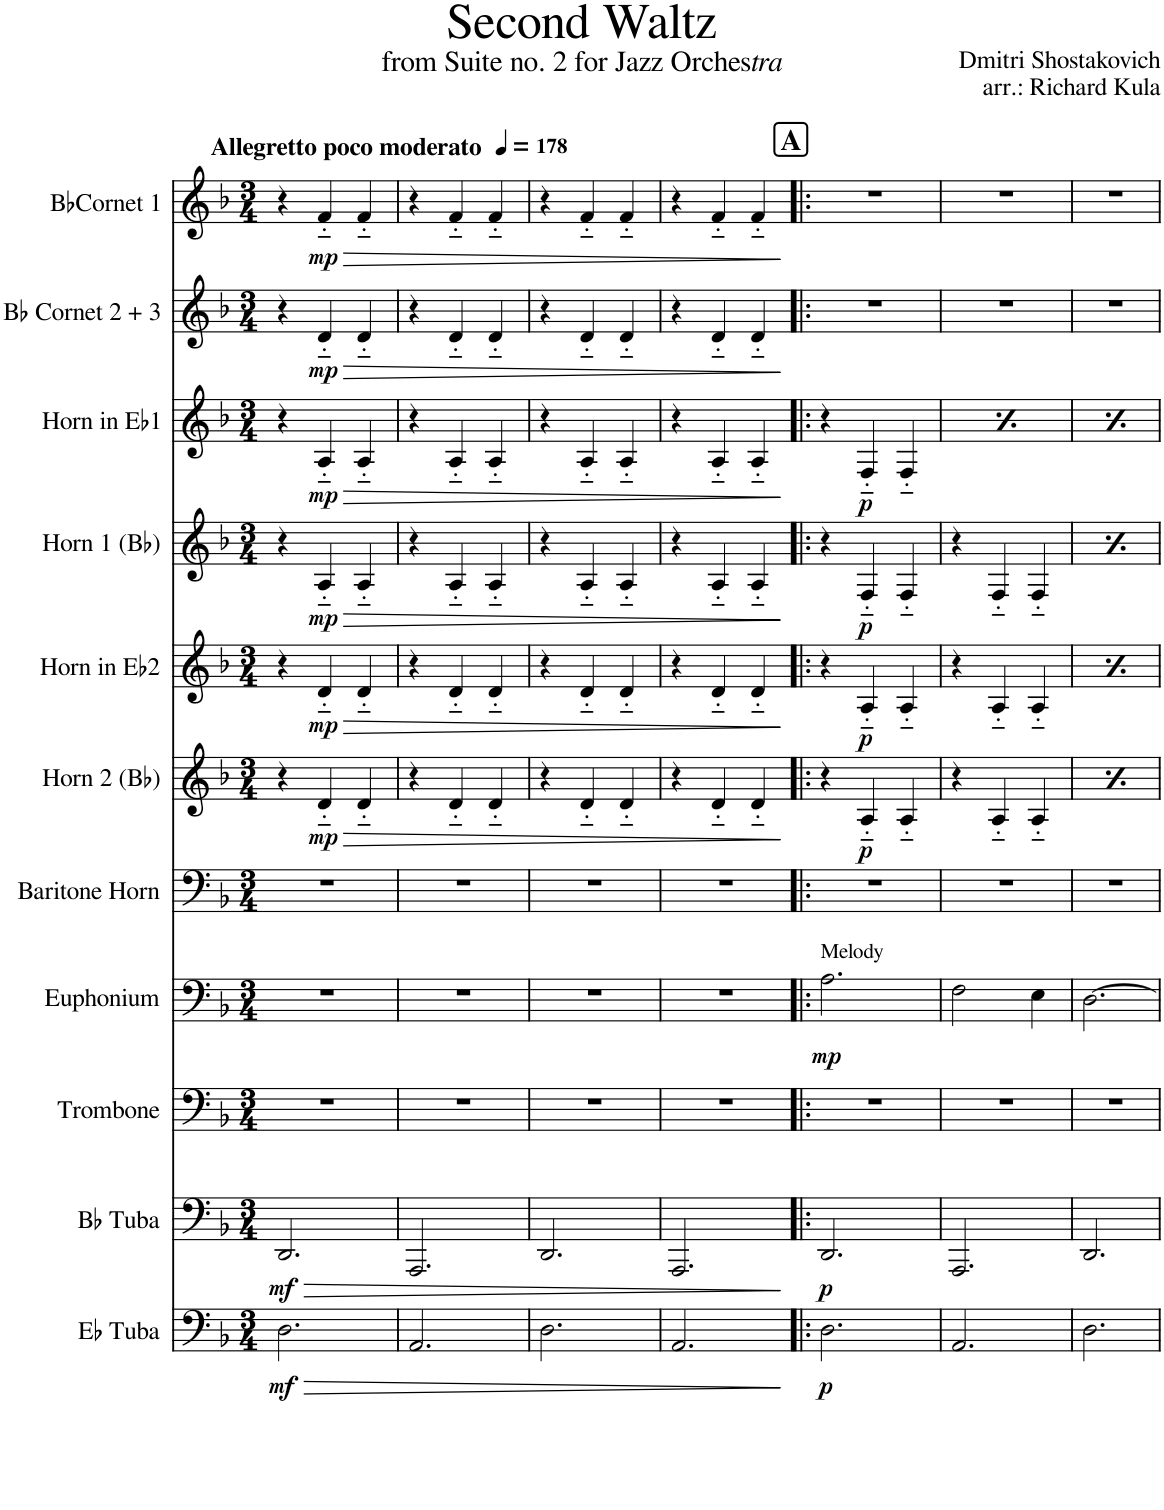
**kern	**dynam	**kern	**dynam	**kern	**kern	**dynam	**kern	**kern	**dynam	**kern	**dynam	**kern	**dynam	**kern	**dynam	**kern	**dynam	**kern	**dynam
*part11	*part11	*part10	*part10	*part9	*part8	*part8	*part7	*part6	*part6	*part5	*part5	*part4	*part4	*part3	*part3	*part2	*part2	*part1	*part1
*staff11	*staff11	*staff10	*staff10	*staff9	*staff8	*staff8	*staff7	*staff6	*staff6	*staff5	*staff5	*staff4	*staff4	*staff3	*staff3	*staff2	*staff2	*staff1	*staff1
*I"Eb Tuba	*	*I"Bb Tuba	*	*I"Trombone	*I"Euphonium	*	*I"Baritone Horn	*I"Horn 2 (Bb)	*	*I"Horn in Eb2	*	*I"Horn 1 (Bb)	*	*I"Horn in Eb1	*	*I"Bb Cornet 2 + 3	*	*I"BbCornet 1	*
*I'Eb Tb.	*	*I'Bb Tb.	*	*I'Tbn.	*	*	*I'Bar. Hn.	*I'Hn. 2 (Bb)	*	*	*	*I'Hn. 1 (Bb)	*	*	*	*I'Bb Cnt. 2 + 3	*	*I'Bb Cnt. 1	*
*clefF4	*	*clefF4	*	*clefF4	*clefF4	*	*clefF4	*clefG2	*	*clefG2	*	*clefG2	*	*clefG2	*	*clefG2	*	*clefG2	*
*	*	*	*	*	*	*	*Trd4c7	*Trd1c2	*	*Trd4c7	*	*Trd1c2	*	*Trd4c7	*	*Trd1c2	*	*Trd1c2	*
*k[b-]	*	*k[b-]	*	*k[b-]	*k[b-]	*	*k[b-]	*k[b-]	*	*k[b-]	*	*k[b-]	*	*k[b-]	*	*k[b-]	*	*k[b-]	*
*M3/4	*	*M3/4	*	*M3/4	*M3/4	*	*M3/4	*M3/4	*	*M3/4	*	*M3/4	*	*M3/4	*	*M3/4	*	*M3/4	*
*MM178	*	*MM178	*	*MM178	*MM178	*	*MM178	*MM178	*	*MM178	*	*MM178	*	*MM178	*	*MM178	*	*MM178	*
=1	=1	=1	=1	=1	=1	=1	=1	=1	=1	=1	=1	=1	=1	=1	=1	=1	=1	=1	=1
!	!	!	!	!	!	!	!	!	!	!	!	!	!	!	!	!	!	!LO:TX:a:B:t=Allegretto poco moderato	!
!	!LO:HP:b	!	!LO:HP:b	!	!	!	!	!	!	!	!	!	!	!	!	!	!	!	!
!	!LO:DY:n=1:b	!	!LO:DY:n=1:b	!	!	!	!	!	!	!	!	!	!	!	!	!	!	!	!
2.D\	> mf	2.DD/	> mf	2.r	2.r	.	2.r	4r	.	4r	.	4r	.	4r	.	4r	.	4r	.
!	!	!	!	!	!	!	!	!	!LO:HP:b	!	!LO:HP:b	!	!LO:HP:b	!	!LO:HP:b	!	!LO:HP:b	!	!LO:HP:b
!	!	!	!	!	!	!	!	!	!LO:DY:n=1:b	!	!LO:DY:n=1:b	!	!LO:DY:n=1:b	!	!LO:DY:n=1:b	!	!LO:DY:n=1:b	!	!LO:DY:n=1:b
.	.	.	.	.	.	.	.	4d'~/	> mp	4d'~/	> mp	4A'~/	> mp	4A'~/	> mp	4d'~/	> mp	4f'~/	> mp
.	.	.	.	.	.	.	.	4d'~/	.	4d'~/	.	4A'~/	.	4A'~/	.	4d'~/	.	4f'~/	.
=2	=2	=2	=2	=2	=2	=2	=2	=2	=2	=2	=2	=2	=2	=2	=2	=2	=2	=2	=2
2.AA/	.	2.AAA/	.	2.r	2.r	.	2.r	4r	.	4r	.	4r	.	4r	.	4r	.	4r	.
.	.	.	.	.	.	.	.	4d'~/	.	4d'~/	.	4A'~/	.	4A'~/	.	4d'~/	.	4f'~/	.
.	.	.	.	.	.	.	.	4d'~/	.	4d'~/	.	4A'~/	.	4A'~/	.	4d'~/	.	4f'~/	.
=3	=3	=3	=3	=3	=3	=3	=3	=3	=3	=3	=3	=3	=3	=3	=3	=3	=3	=3	=3
2.D\	.	2.DD/	.	2.r	2.r	.	2.r	4r	.	4r	.	4r	.	4r	.	4r	.	4r	.
.	.	.	.	.	.	.	.	4d'~/	.	4d'~/	.	4A'~/	.	4A'~/	.	4d'~/	.	4f'~/	.
.	.	.	.	.	.	.	.	4d'~/	.	4d'~/	.	4A'~/	.	4A'~/	.	4d'~/	.	4f'~/	.
=4	=4	=4	=4	=4	=4	=4	=4	=4	=4	=4	=4	=4	=4	=4	=4	=4	=4	=4	=4
2.AA/	.	2.AAA/	.	2.r	2.r	.	2.r	4r	.	4r	.	4r	.	4r	.	4r	.	4r	.
.	.	.	.	.	.	.	.	4d'~/	.	4d'~/	.	4A'~/	.	4A'~/	.	4d'~/	.	4f'~/	.
.	.	.	.	.	.	.	.	4d'~/	.	4d'~/	.	4A'~/	.	4A'~/	.	4d'~/	.	4f'~/	.
.	]	.	]	.	.	.	.	.	]	.	]	.	]	.	]	.	]	.	]
!!LO:REH:place=s1:a:B:cj:fs=14:t=A
=5!|:	=5!|:	=5!|:	=5!|:	=5!|:	=5!|:	=5!|:	=5!|:	=5!|:	=5!|:	=5!|:	=5!|:	=5!|:	=5!|:	=5!|:	=5!|:	=5!|:	=5!|:	=5!|:	=5!|:
!	!	!	!	!	!LO:TX:a:t=Melody	!	!	!	!	!	!	!	!	!	!	!	!	!	!
!	!LO:DY:b	!	!LO:DY:b	!	!	!LO:DY:b	!	!	!	!	!	!	!	!	!	!	!	!	!
2.D\	p	2.DD/	p	2.r	2.A\	mp	2.r	4r	.	4r	.	4r	.	4r	.	2.r	.	2.r	.
!	!	!	!	!	!	!	!	!	!LO:DY:b	!	!LO:DY:b	!	!LO:DY:b	!	!LO:DY:b	!	!	!	!
.	.	.	.	.	.	.	.	4A'~/	p	4A'~/	p	4F'~/	p	4F'~/	p	.	.	.	.
.	.	.	.	.	.	.	.	4A'~/	.	4A'~/	.	4F'~/	.	4F'~/	.	.	.	.	.
=6	=6	=6	=6	=6	=6	=6	=6	=6	=6	=6	=6	=6	=6	=6	=6	=6	=6	=6	=6
2.AA/	.	2.AAA/	.	2.r	2F\	.	2.r	4r	.	4r	.	4r	.	4r	.	2.r	.	2.r	.
!	!	!	!	!	!	!	!	!	!	!	!	!	!	!	!LO:DY:b	!	!	!	!
.	.	.	.	.	.	.	.	4A'~/	.	4A'~/	.	4F'~/	.	4F'~/	p	.	.	.	.
.	.	.	.	.	4E\	.	.	4A'~/	.	4A'~/	.	4F'~/	.	4F'~/	.	.	.	.	.
=7	=7	=7	=7	=7	=7	=7	=7	=7	=7	=7	=7	=7	=7	=7	=7	=7	=7	=7	=7
2.D\	.	2.DD/	.	2.r	[2.D\	.	2.r	4r	.	4r	.	4r	.	4r	.	2.r	.	2.r	.
!	!	!	!	!	!	!	!	!	!	!	!	!	!	!	!LO:DY:b	!	!	!	!
.	.	.	.	.	.	.	.	4A'~/	.	4A'~/	.	4F'~/	.	4F'~/	p	.	.	.	.
.	.	.	.	.	.	.	.	4A'~/	.	4A'~/	.	4F'~/	.	4F'~/	.	.	.	.	.
=	=	=	=	=	=	=	=	=	=	=	=	=	=	=	=	=	=	=	=
*-	*-	*-	*-	*-	*-	*-	*-	*-	*-	*-	*-	*-	*-	*-	*-	*-	*-	*-	*-
